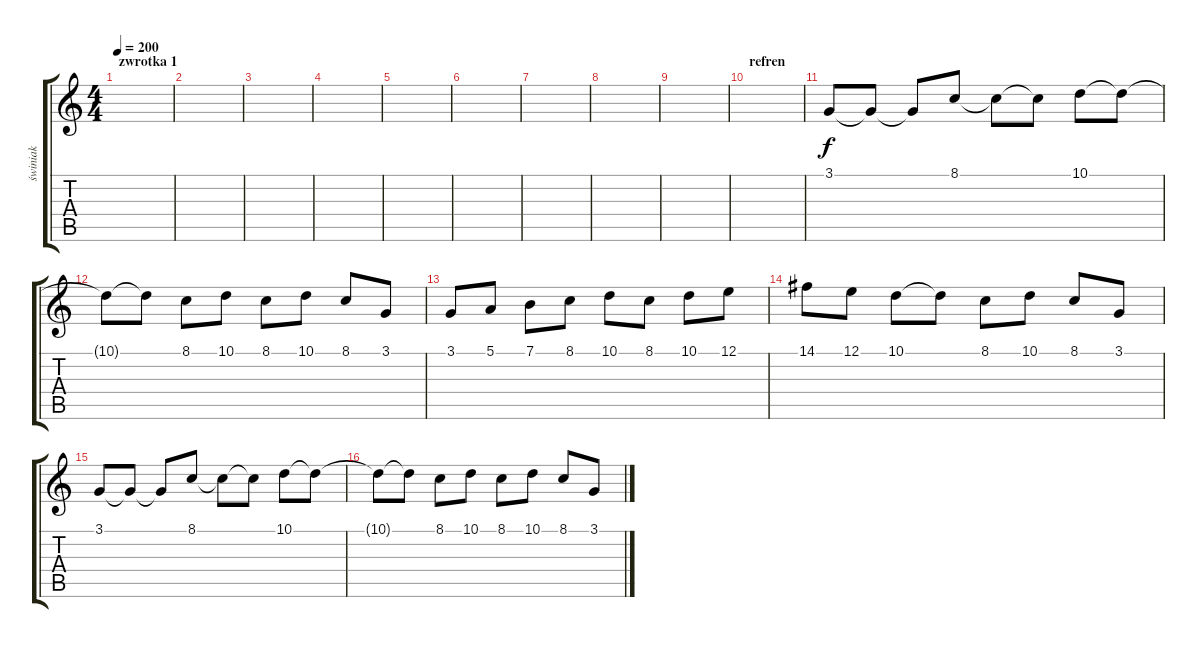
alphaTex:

\track ("świniak" "świniak") {instrument clarinet}
\staff {score tabs}
\tuning (E4 B3 G3 D3 A2 E2) {hide}
\ts (4 4)
\section ("" "zwrotka 1")
\tempo 200
\clef g2
\ks c
|
|
|
|
|
|
|
|
|
\section ("" "refren")
|
3.1.8 3.1{t}.8 3.1{t}.8 8.1.8 8.1{t}.8 8.1{t}.8 10.1.8 10.1{t}.8 |
10.1{t}.8 10.1{t}.8 8.1.8 10.1.8 8.1.8 10.1.8 8.1.8 3.1.8 |
3.1.8 5.1.8 7.1.8 8.1.8 10.1.8 8.1.8 10.1.8 12.1.8 |
14.1.8 12.1.8 10.1.8 10.1{t}.8 8.1.8 10.1.8 8.1.8 3.1.8 |
3.1.8 3.1{t}.8 3.1{t}.8 8.1.8 8.1{t}.8 8.1{t}.8 10.1.8 10.1{t}.8 |
10.1{t}.8 10.1{t}.8 8.1.8 10.1.8 8.1.8 10.1.8 8.1.8 3.1.8
